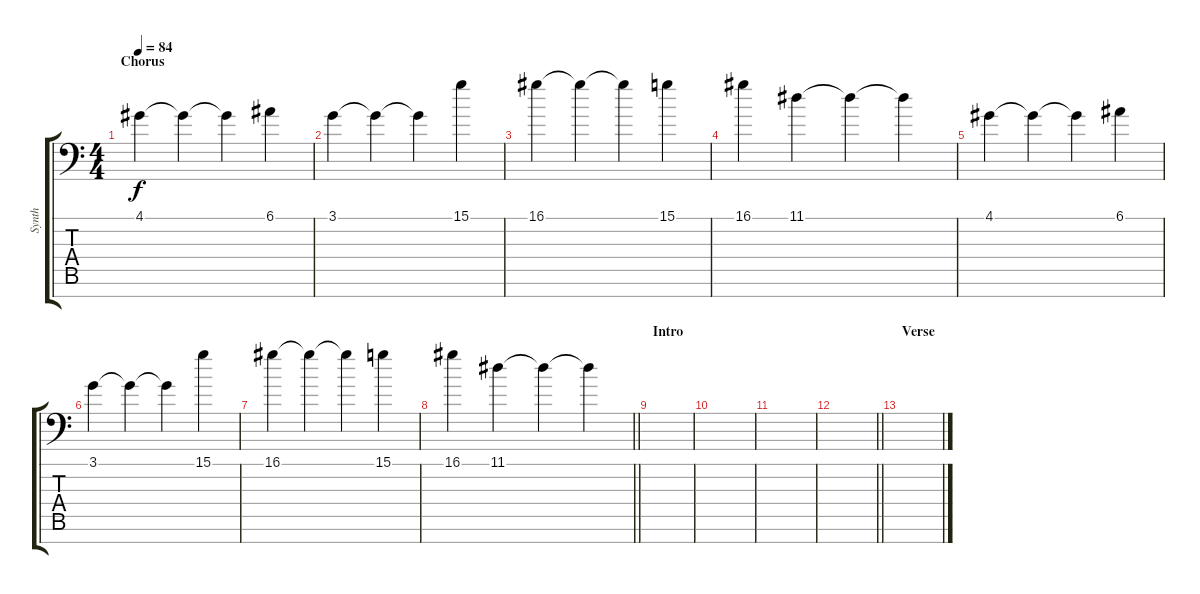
\track ("Synth" "Synth") {instrument fx5brightness}
\staff {score tabs}
\tuning (E4 B3 G3 D3 A2 E2 C-1) {hide}
\ts (4 4)
\section ("" "Chorus")
\tempo 84
\clef f4
\ks c
4.1.4{dy f instrument violin} 4.1{t}.4 4.1{t}.4 6.1.4 |
3.1.4 3.1{t}.4 3.1{t}.4 15.1.4 |
16.1.4 16.1{t}.4 16.1{t}.4 15.1.4 |
16.1.4 11.1.4 11.1{t}.4 11.1{t}.4 |
4.1.4 4.1{t}.4 4.1{t}.4 6.1.4 |
3.1.4 3.1{t}.4 3.1{t}.4 15.1.4 |
16.1.4 16.1{t}.4 16.1{t}.4 15.1.4 |
\barLineRight lightlight
16.1.4 11.1.4 11.1{t}.4 11.1{t}.4 |
\section ("" "Intro")
|
|
|
\barLineRight lightlight
|
\section ("" "Verse")
